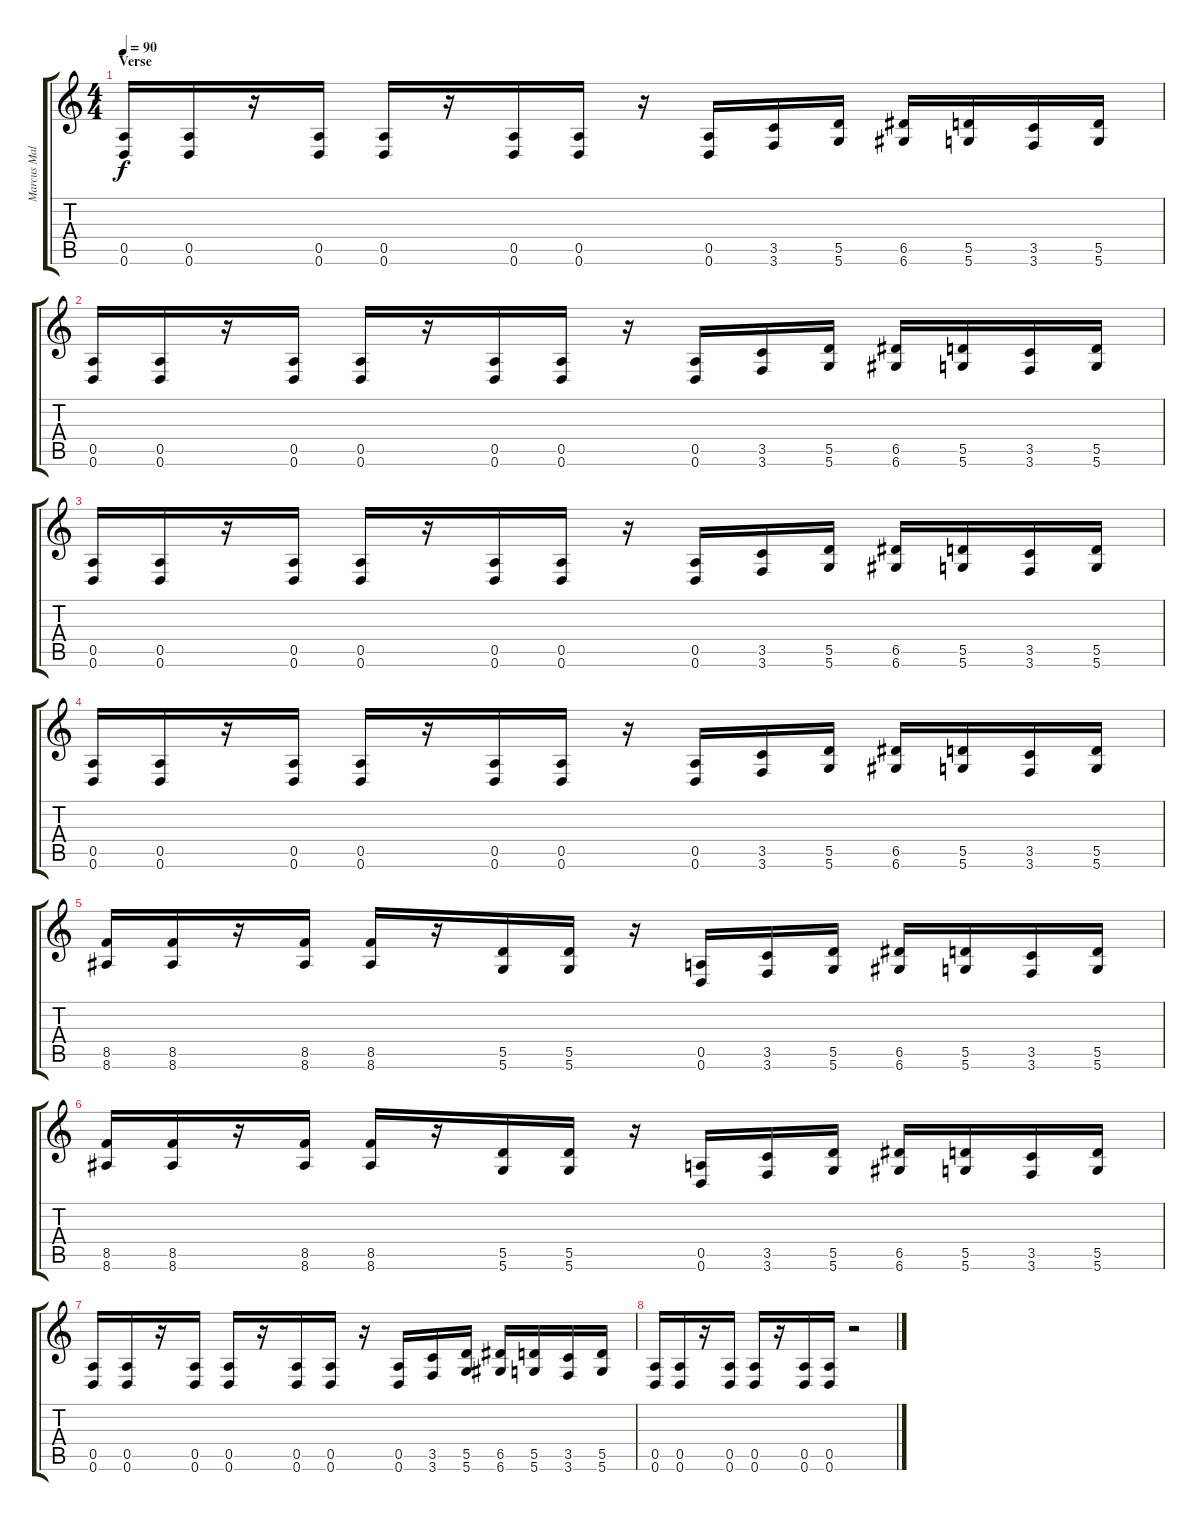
\track ("Marcus Malonely" "Marcus Mal") {instrument distortionguitar}
\staff {score tabs}
\tuning (E4 B3 G3 D3 A2 D2) {hide}
\ts (4 4)
\section ("" "Verse")
\tempo 90
\clef g2
\ks c
(0.5 0.6).16{dy f} (0.5 0.6).16 r.16 (0.5 0.6).16 (0.5 0.6).16 r.16 (0.5 0.6).16 (0.5 0.6).16 r.16 (0.5 0.6).16 (3.5 3.6).16 (5.5 5.6).16 (6.5 6.6).16 (5.5 5.6).16 (3.5 3.6).16 (5.5 5.6).16 |
(0.5 0.6).16 (0.5 0.6).16 r.16 (0.5 0.6).16 (0.5 0.6).16 r.16 (0.5 0.6).16 (0.5 0.6).16 r.16 (0.5 0.6).16 (3.5 3.6).16 (5.5 5.6).16 (6.5 6.6).16 (5.5 5.6).16 (3.5 3.6).16 (5.5 5.6).16 |
(0.5 0.6).16 (0.5 0.6).16 r.16 (0.5 0.6).16 (0.5 0.6).16 r.16 (0.5 0.6).16 (0.5 0.6).16 r.16 (0.5 0.6).16 (3.5 3.6).16 (5.5 5.6).16 (6.5 6.6).16 (5.5 5.6).16 (3.5 3.6).16 (5.5 5.6).16 |
(0.5 0.6).16 (0.5 0.6).16 r.16 (0.5 0.6).16 (0.5 0.6).16 r.16 (0.5 0.6).16 (0.5 0.6).16 r.16 (0.5 0.6).16 (3.5 3.6).16 (5.5 5.6).16 (6.5 6.6).16 (5.5 5.6).16 (3.5 3.6).16 (5.5 5.6).16 |
(8.5 8.6).16 (8.5 8.6).16 r.16 (8.5 8.6).16 (8.5 8.6).16 r.16 (5.5 5.6).16 (5.5 5.6).16 r.16 (0.5 0.6).16 (3.5 3.6).16 (5.5 5.6).16 (6.5 6.6).16 (5.5 5.6).16 (3.5 3.6).16 (5.5 5.6).16 |
(8.5 8.6).16 (8.5 8.6).16 r.16 (8.5 8.6).16 (8.5 8.6).16 r.16 (5.5 5.6).16 (5.5 5.6).16 r.16 (0.5 0.6).16 (3.5 3.6).16 (5.5 5.6).16 (6.5 6.6).16 (5.5 5.6).16 (3.5 3.6).16 (5.5 5.6).16 |
(0.5 0.6).16 (0.5 0.6).16 r.16 (0.5 0.6).16 (0.5 0.6).16 r.16 (0.5 0.6).16 (0.5 0.6).16 r.16 (0.5 0.6).16 (3.5 3.6).16 (5.5 5.6).16 (6.5 6.6).16 (5.5 5.6).16 (3.5 3.6).16 (5.5 5.6).16 |
(0.5 0.6).16 (0.5 0.6).16 r.16 (0.5 0.6).16 (0.5 0.6).16 r.16 (0.5 0.6).16 (0.5 0.6).16 r.2
